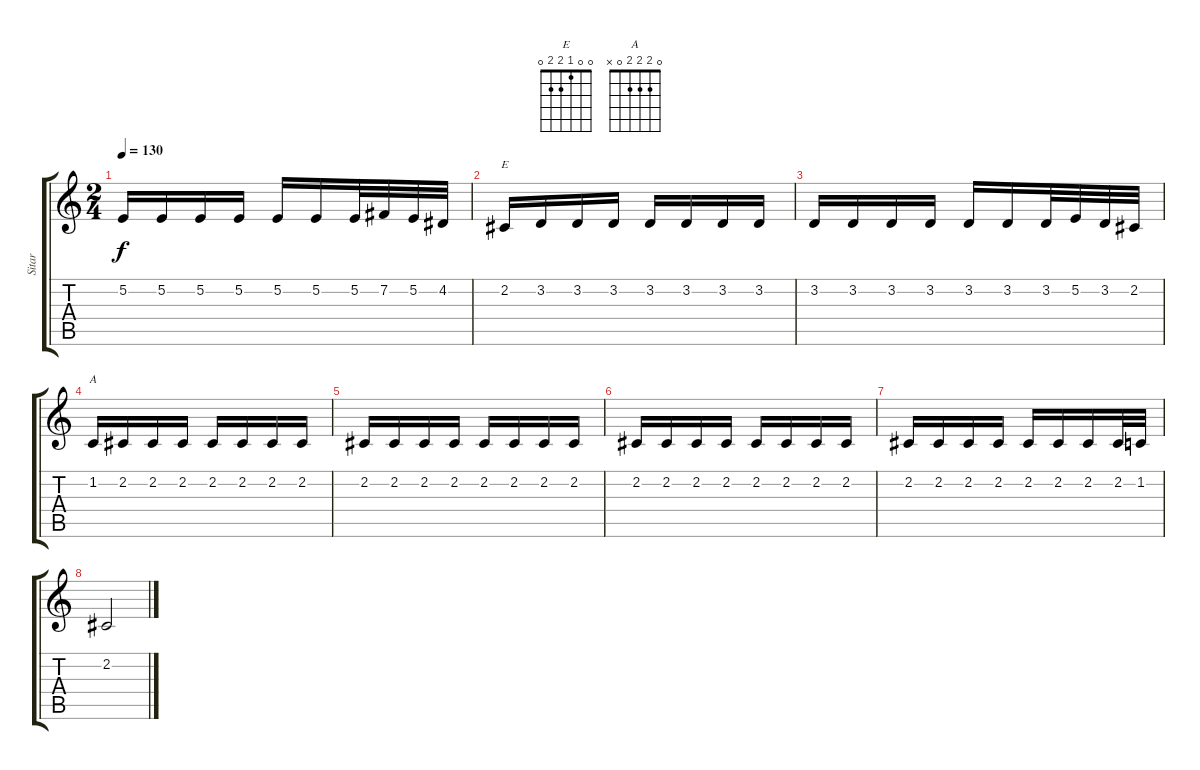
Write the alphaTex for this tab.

\track ("Sitar" "Sitar") {instrument sitar}
\staff {score tabs}
\tuning (E4 B3 G3 D3 A2 E2) {hide}
\chord ("E" 0 0 1 2 2 0)
\chord ("A" 0 2 2 2 0 x)
\ts (2 4)
\tempo 130
\clef g2
\ks c
5.2.16{dy f} 5.2.16 5.2.16 5.2.16 5.2.16 5.2.16 5.2.32 7.2.32 5.2.32 4.2.32 |
2.2.16{ch "E"} 3.2.16 3.2.16 3.2.16 3.2.16 3.2.16 3.2.16 3.2.16 |
3.2.16 3.2.16 3.2.16 3.2.16 3.2.16 3.2.16 3.2.32 5.2.32 3.2.32 2.2.32 |
1.2.16{ch "A"} 2.2.16 2.2.16 2.2.16 2.2.16 2.2.16 2.2.16 2.2.16 |
2.2.16 2.2.16 2.2.16 2.2.16 2.2.16 2.2.16 2.2.16 2.2.16 |
2.2.16 2.2.16 2.2.16 2.2.16 2.2.16 2.2.16 2.2.16 2.2.16 |
2.2.16 2.2.16 2.2.16 2.2.16 2.2.16 2.2.16 2.2.16 2.2.32 1.2.32 |
2.2.2
